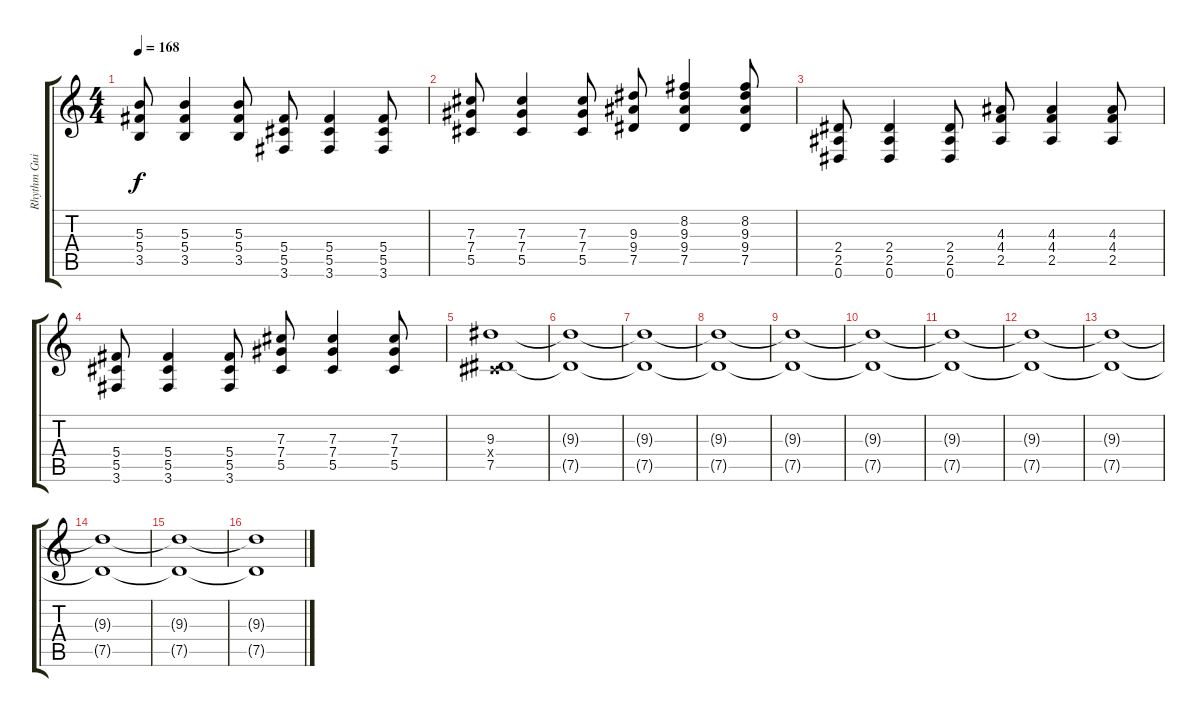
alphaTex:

\track ("Rhythm Guitar" "Rhythm Gui") {instrument distortionguitar}
\staff {score tabs}
\tuning (Eb4 Bb3 Gb3 Db3 Ab2 Eb2) {hide}
\ts (4 4)
\tempo 168
\clef g2
\ks c
(5.3 5.4 3.5).8{dy f} (5.3 5.4 3.5).4 (5.3 5.4 3.5).8 (5.4 5.5 3.6).8 (5.4 5.5 3.6).4 (5.4 5.5 3.6).8 |
(7.3 7.4 5.5).8 (7.3 7.4 5.5).4 (7.3 7.4 5.5).8 (9.3 9.4 7.5).8 (8.2 9.3 9.4 7.5).4 (8.2 9.3 9.4 7.5).8 |
(2.4 2.5 0.6).8 (2.4 2.5 0.6).4 (2.4 2.5 0.6).8 (4.3 4.4 2.5).8 (4.3 4.4 2.5).4 (4.3 4.4 2.5).8 |
(5.4 5.5 3.6).8 (5.4 5.5 3.6).4 (5.4 5.5 3.6).8 (7.3 7.4 5.5).8 (7.3 7.4 5.5).4 (7.3 7.4 5.5).8 |
(9.3 0.4{x} 7.5).1 |
(9.3{t} 7.5{t}).1{volume 8} |
(9.3{t} 7.5{t}).1 |
(9.3{t} 7.5{t}).1 |
(9.3{t} 7.5{t}).1 |
(9.3{t} 7.5{t}).1{volume 4} |
(9.3{t} 7.5{t}).1 |
(9.3{t} 7.5{t}).1 |
(9.3{t} 7.5{t}).1 |
(9.3{t} 7.5{t}).1{volume 2} |
(9.3{t} 7.5{t}).1 |
(9.3{t} 7.5{t}).1
